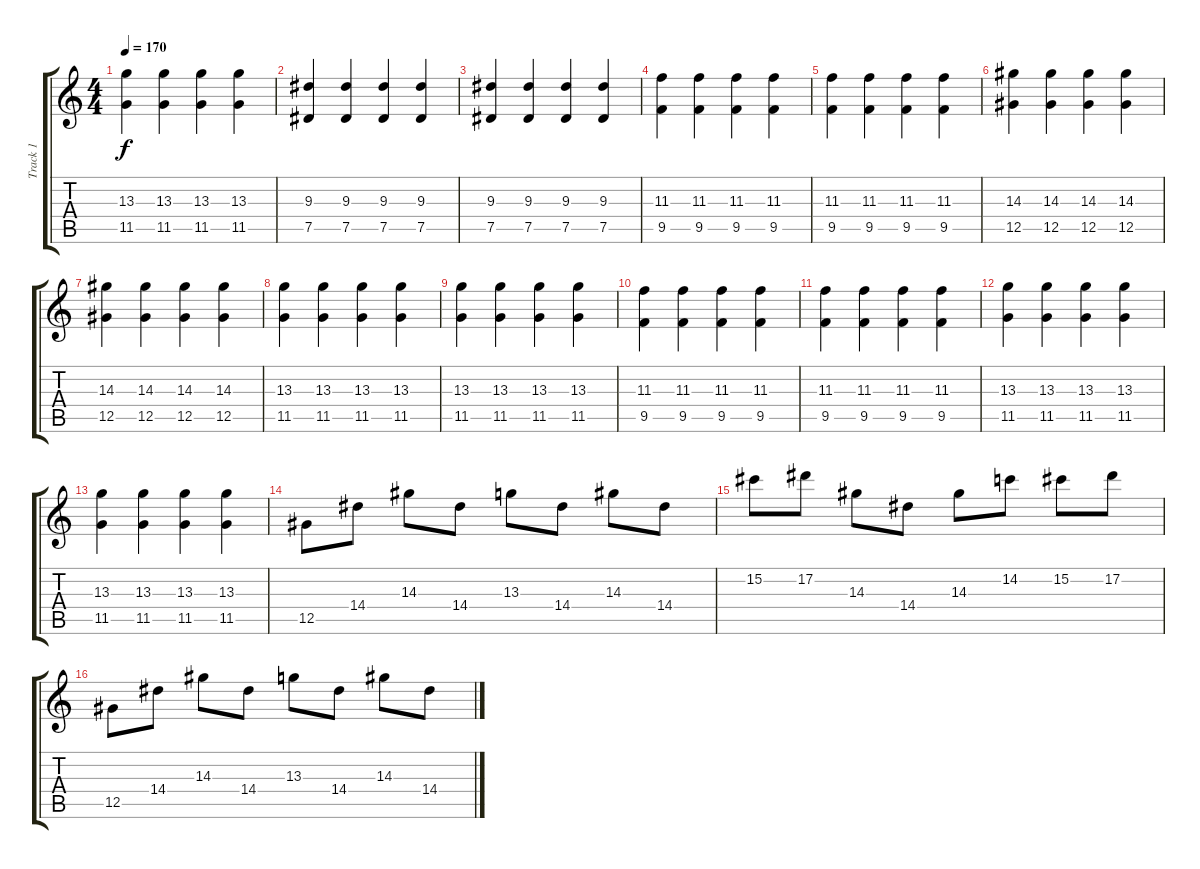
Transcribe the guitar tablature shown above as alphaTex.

\track ("Track 1" "Track 1") {instrument electricguitarclean}
\staff {score tabs}
\tuning (Eb4 Bb3 Gb3 Db3 Ab2 Db2) {hide}
\ts (4 4)
\tempo 170
\clef g2
\ks c
(13.3 11.5).4{dy f} (13.3 11.5).4 (13.3 11.5).4 (13.3 11.5).4 |
(9.3 7.5).4 (9.3 7.5).4 (9.3 7.5).4 (9.3 7.5).4 |
(9.3 7.5).4 (9.3 7.5).4 (9.3 7.5).4 (9.3 7.5).4 |
(11.3 9.5).4 (11.3 9.5).4 (11.3 9.5).4 (11.3 9.5).4 |
(11.3 9.5).4 (11.3 9.5).4 (11.3 9.5).4 (11.3 9.5).4 |
(14.3 12.5).4 (14.3 12.5).4 (14.3 12.5).4 (14.3 12.5).4 |
(14.3 12.5).4 (14.3 12.5).4 (14.3 12.5).4 (14.3 12.5).4 |
(13.3 11.5).4 (13.3 11.5).4 (13.3 11.5).4 (13.3 11.5).4 |
(13.3 11.5).4 (13.3 11.5).4 (13.3 11.5).4 (13.3 11.5).4 |
(11.3 9.5).4 (11.3 9.5).4 (11.3 9.5).4 (11.3 9.5).4 |
(11.3 9.5).4 (11.3 9.5).4 (11.3 9.5).4 (11.3 9.5).4 |
(13.3 11.5).4 (13.3 11.5).4 (13.3 11.5).4 (13.3 11.5).4 |
(13.3 11.5).4 (13.3 11.5).4 (13.3 11.5).4 (13.3 11.5).4 |
12.5.8 14.4.8 14.3.8 14.4.8 13.3.8 14.4.8 14.3.8 14.4.8 |
15.2.8 17.2.8 14.3.8 14.4.8 14.3.8 14.2.8 15.2.8 17.2.8 |
12.5.8 14.4.8 14.3.8 14.4.8 13.3.8 14.4.8 14.3.8 14.4.8
